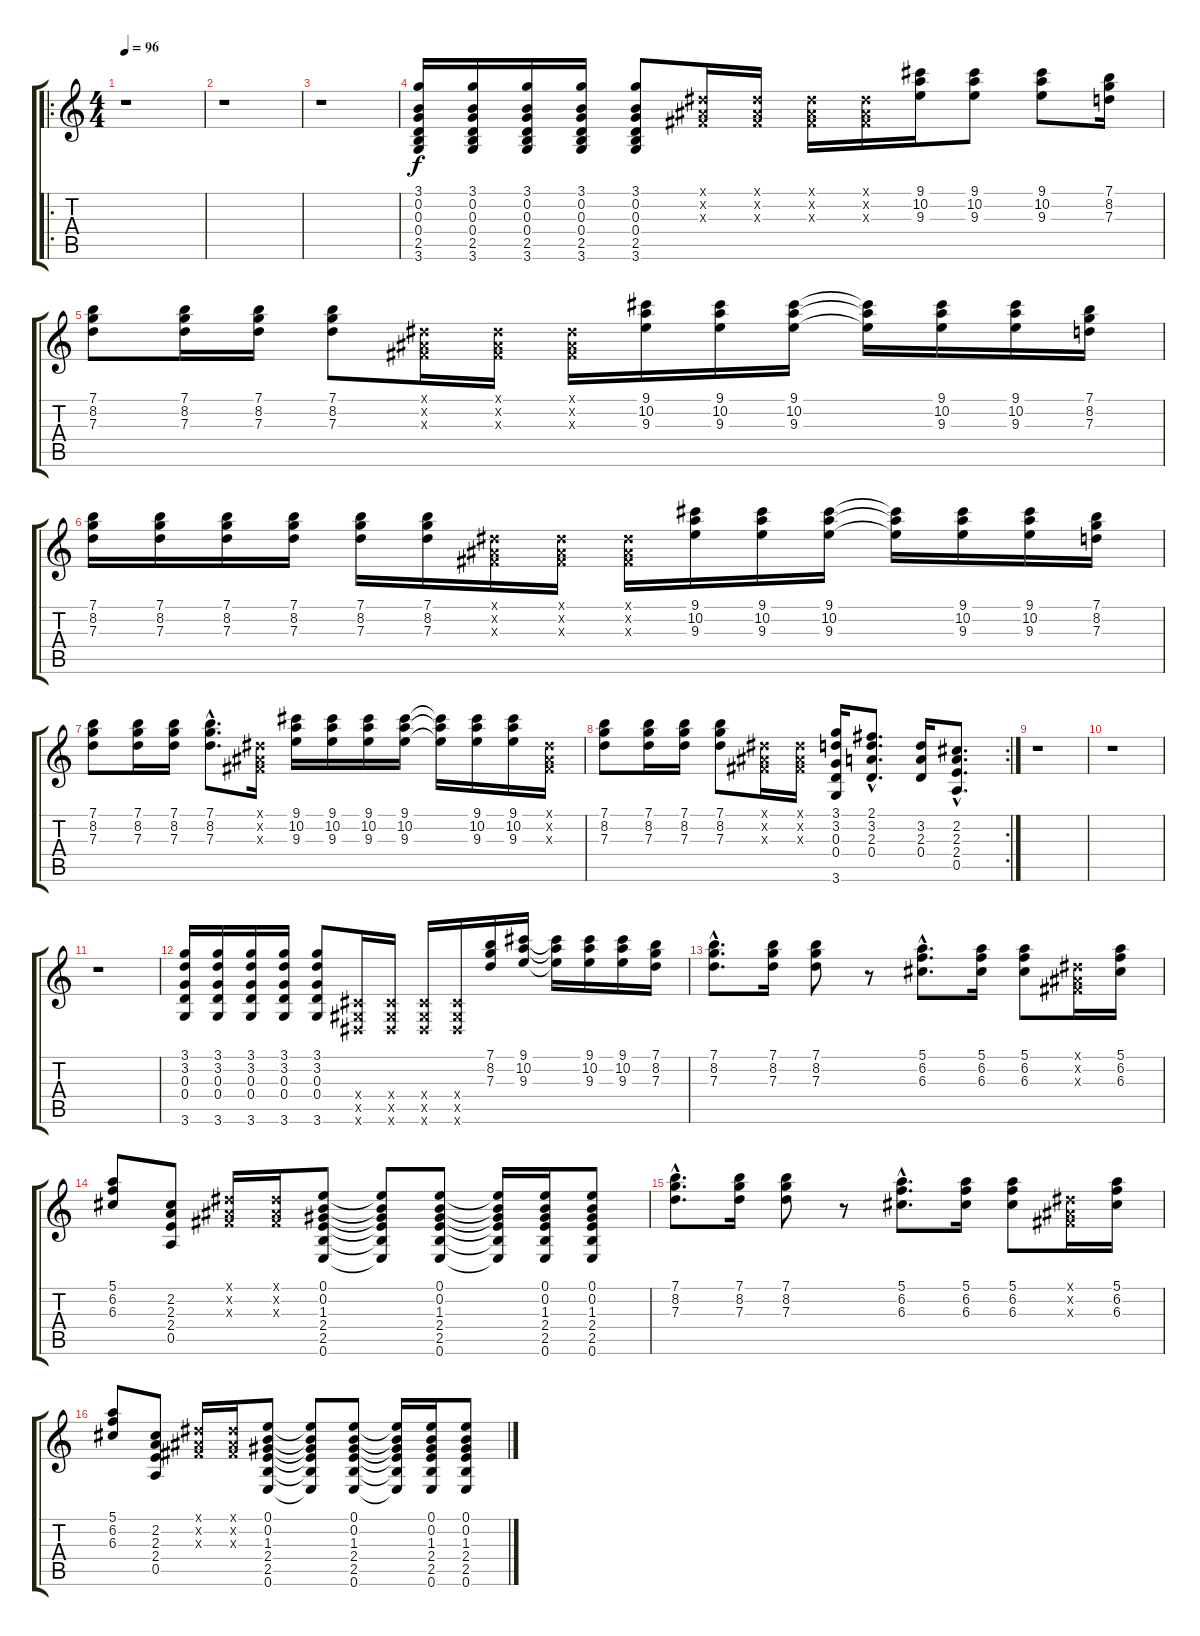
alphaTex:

\track "" {instrument acousticguitarsteel}
\staff {score tabs}
\tuning (E4 B3 G3 D3 A2 E2) {hide}
\ro
\ts (4 4)
\tempo 96
\clef g2
\ks c
r.1{dy f} |
r.1 |
r.1 |
(3.1 0.2 0.3 0.4 2.5 3.6).16 (3.1 0.2 0.3 0.4 2.5 3.6).16 (3.1 0.2 0.3 0.4 2.5 3.6).16 (3.1 0.2 0.3 0.4 2.5 3.6).16 (3.1 0.2 0.3 0.4 2.5 3.6).8 (-1.1{x} -1.2{x} -1.3{x}).16 (-1.1{x} -1.2{x} -1.3{x}).16 (-1.1{x} -1.2{x} -1.3{x}).16 (-1.1{x} -1.2{x} -1.3{x}).16 (9.1 10.2 9.3).16 (9.1 10.2 9.3).8 (9.1 10.2 9.3).8 (7.1 8.2 7.3).16 |
(7.1 8.2 7.3).8 (7.1 8.2 7.3).16 (7.1 8.2 7.3).16 (7.1 8.2 7.3).8 (-1.1{x} -1.2{x} -1.3{x}).16 (-1.1{x} -1.2{x} -1.3{x}).16 (-1.1{x} -1.2{x} -1.3{x}).16 (9.1 10.2 9.3).16 (9.1 10.2 9.3).16 (9.1 10.2 9.3).16 (9.1{t} 10.2{t} 9.3{t}).16 (9.1 10.2 9.3).16 (9.1 10.2 9.3).16 (7.1 8.2 7.3).16 |
(7.1 8.2 7.3).16 (7.1 8.2 7.3).16 (7.1 8.2 7.3).16 (7.1 8.2 7.3).16 (7.1 8.2 7.3).16 (7.1 8.2 7.3).16 (-1.1{x} -1.2{x} -1.3{x}).16 (-1.1{x} -1.2{x} -1.3{x}).16 (-1.1{x} -1.2{x} -1.3{x}).16 (9.1 10.2 9.3).16 (9.1 10.2 9.3).16 (9.1 10.2 9.3).16 (9.1{t} 10.2{t} 9.3{t}).16 (9.1 10.2 9.3).16 (9.1 10.2 9.3).16 (7.1 8.2 7.3).16 |
(7.1 8.2 7.3).8 (7.1 8.2 7.3).16 (7.1 8.2 7.3).16 (7.1{hac} 8.2{hac} 7.3{hac}).8{d} (-1.1{x} -1.2{x} -1.3{x}).16 (9.1 10.2 9.3).16 (9.1 10.2 9.3).16 (9.1 10.2 9.3).16 (9.1 10.2 9.3).16 (9.1{t} 10.2{t} 9.3{t}).16 (9.1 10.2 9.3).16 (9.1 10.2 9.3).16 (-1.1{x} -1.2{x} -1.3{x}).16 |
\rc 2
(7.1 8.2 7.3).8 (7.1 8.2 7.3).16 (7.1 8.2 7.3).16 (7.1 8.2 7.3).8 (-1.1{x} -1.2{x} -1.3{x}).16 (-1.1{x} -1.2{x} -1.3{x}).16 (3.1 3.2 0.3 0.4 3.6).16 (2.1{hac} 3.2{hac} 2.3{hac} 0.4{hac}).8{d} (3.2 2.3 0.4).16 (2.2{hac} 2.3{hac} 2.4{hac} 0.5{hac}).8{d} |
r.1 |
r.1 |
r.1 |
(3.1 3.2 0.3 0.4 3.6).16 (3.1 3.2 0.3 0.4 3.6).16 (3.1 3.2 0.3 0.4 3.6).16 (3.1 3.2 0.3 0.4 3.6).16 (3.1 3.2 0.3 0.4 3.6).8 (-1.4{x} -1.5{x} -1.6{x}).16 (-1.4{x} -1.5{x} -1.6{x}).16 (-1.4{x} -1.5{x} -1.6{x}).16 (-1.4{x} -1.5{x} -1.6{x}).16 (7.1 8.2 7.3).16 (9.1 10.2 9.3).16 (9.1{t} 10.2{t} 9.3{t}).16 (9.1 10.2 9.3).16 (9.1 10.2 9.3).16 (7.1 8.2 7.3).16 |
(7.1{hac} 8.2{hac} 7.3{hac}).8{d} (7.1 8.2 7.3).16 (7.1 8.2 7.3).8 r.8 (5.1{hac} 6.2{hac} 6.3{hac}).8{d} (5.1 6.2 6.3).16 (5.1 6.2 6.3).8 (-1.1{x} -1.2{x} -1.3{x}).16 (5.1 6.2 6.3).16 |
(5.1 6.2 6.3).8 (2.2 2.3 2.4 0.5).8 (-1.1{x} -1.2{x} -1.3{x}).16 (-1.1{x} -1.2{x} -1.3{x}).16 (0.1 0.2 1.3 2.4 2.5 0.6).8 (0.1{t} 0.2{t} 1.3{t} 2.4{t} 2.5{t} 0.6{t}).8 (0.1 0.2 1.3 2.4 2.5 0.6).8 (0.1{t} 0.2{t} 1.3{t} 2.4{t} 2.5{t} 0.6{t}).16 (0.1 0.2 1.3 2.4 2.5 0.6).16 (0.1 0.2 1.3 2.4 2.5 0.6).8 |
(7.1{hac} 8.2{hac} 7.3{hac}).8{d} (7.1 8.2 7.3).16 (7.1 8.2 7.3).8 r.8 (5.1{hac} 6.2{hac} 6.3{hac}).8{d} (5.1 6.2 6.3).16 (5.1 6.2 6.3).8 (-1.1{x} -1.2{x} -1.3{x}).16 (5.1 6.2 6.3).16 |
(5.1 6.2 6.3).8 (2.2 2.3 2.4 0.5).8 (-1.1{x} -1.2{x} -1.3{x}).16 (-1.1{x} -1.2{x} -1.3{x}).16 (0.1 0.2 1.3 2.4 2.5 0.6).8 (0.1{t} 0.2{t} 1.3{t} 2.4{t} 2.5{t} 0.6{t}).8 (0.1 0.2 1.3 2.4 2.5 0.6).8 (0.1{t} 0.2{t} 1.3{t} 2.4{t} 2.5{t} 0.6{t}).16 (0.1 0.2 1.3 2.4 2.5 0.6).16 (0.1 0.2 1.3 2.4 2.5 0.6).8
